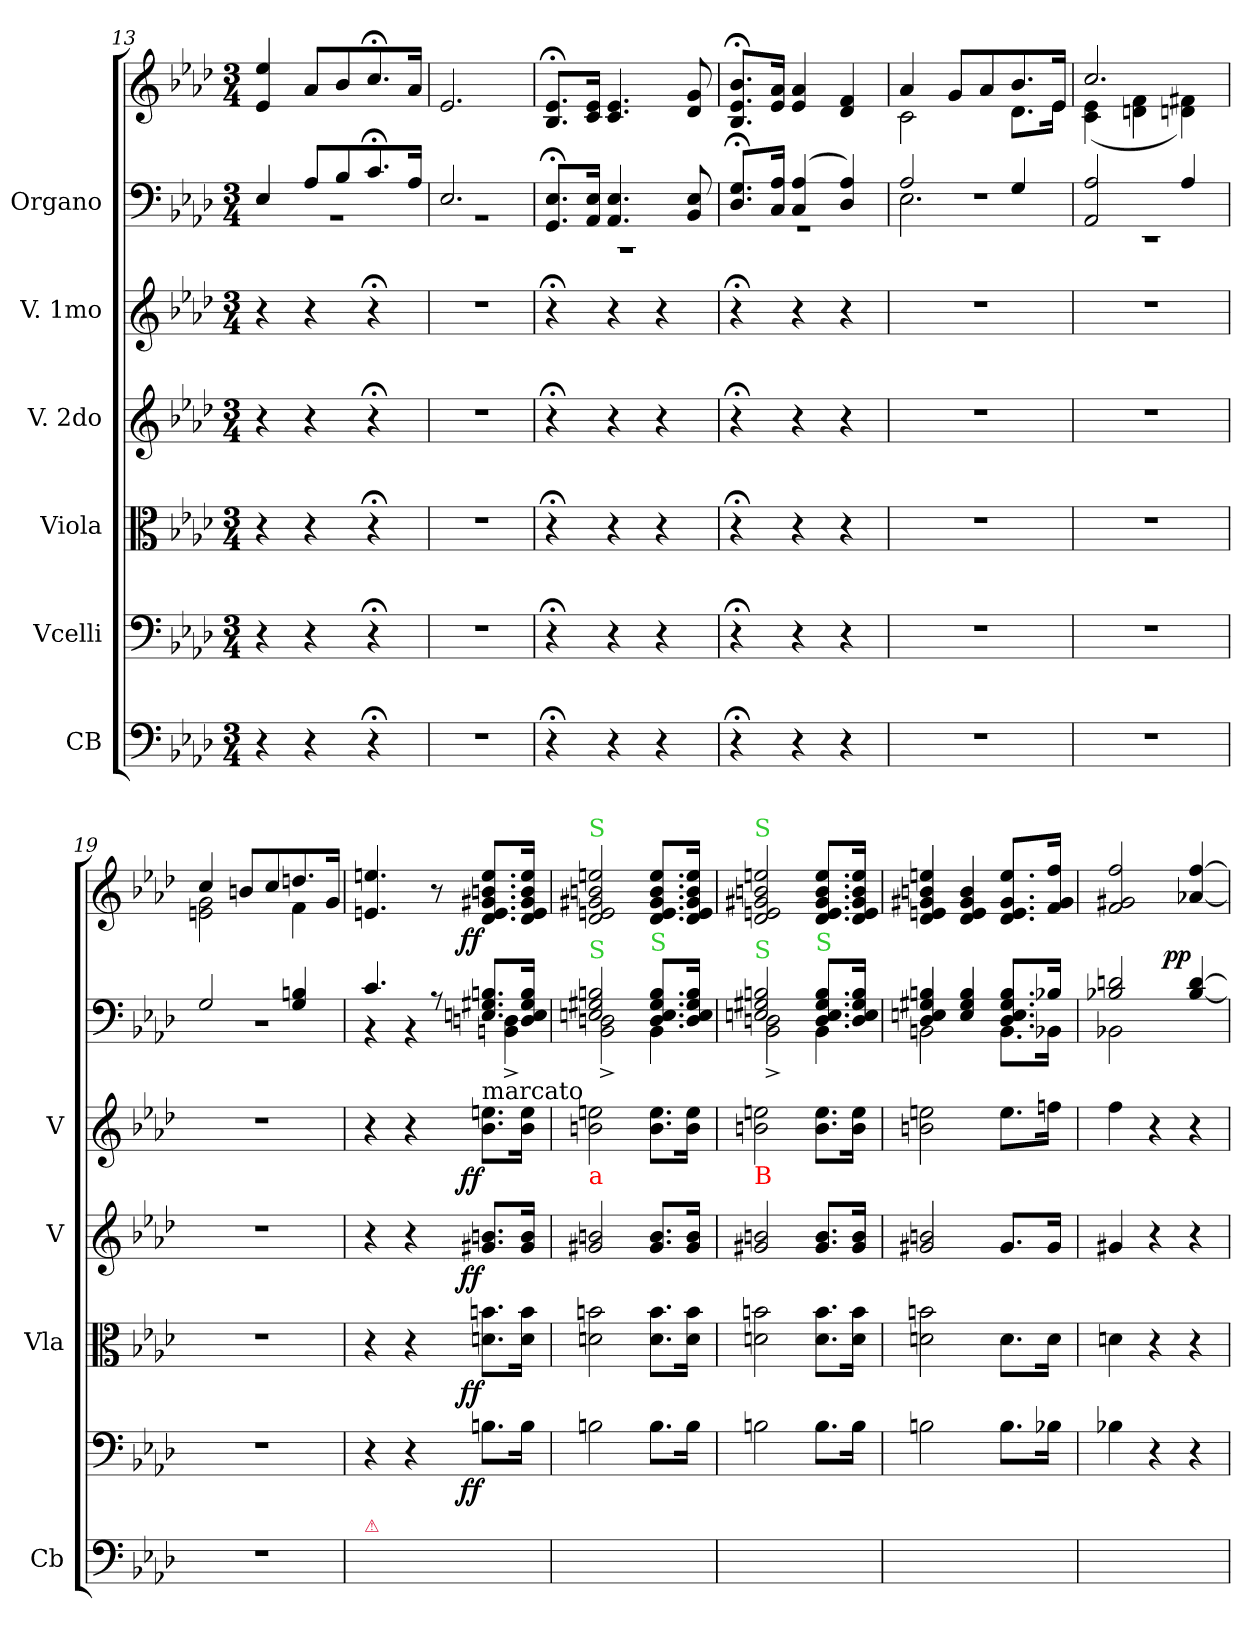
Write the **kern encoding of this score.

**kern	**kern	**dynam	**kern	**dynam	**kern	**dynam	**kern	**dynam	**kern	**kern	**dynam
*part6	*part5	*part5	*part4	*part4	*part3	*part3	*part2	*part2	*part1	*part1	*part1
*staff7	*staff6	*staff6	*staff5	*staff5	*staff4	*staff4	*staff3	*staff3	*staff2	*staff1	*staff1/2
*I"CB	*I"Vcelli	*	*I"Viola	*	*I"V. 2do	*	*I"V. 1mo	*	*I"Organo	*	*
*I'Cb	*	*	*I'Vla	*	*I'V	*	*I'V	*	*	*	*
*clefF4	*clefF4	*	*clefC3	*	*clefG2	*	*clefG2	*	*clefF4	*clefG2	*
*k[b-e-a-d-]	*k[b-e-a-d-]	*	*k[b-e-a-d-]	*	*k[b-e-a-d-]	*	*k[b-e-a-d-]	*	*k[b-e-a-d-]	*k[b-e-a-d-]	*
*M3/4	*M3/4	*	*M3/4	*	*M3/4	*	*M3/4	*	*M3/4	*M3/4	*
=13	=13	=13	=13	=13	=13	=13	=13	=13	=13	=13	=13
*	*	*	*	*	*	*	*	*	*^	*	*
4r	4r	.	4r	.	4r	.	4r	.	4E-/	2.r	4e-/ 4ee-/	.
4r	4r	.	4r	.	4r	.	4r	.	8A-/L	.	8a-/L	.
.	.	.	.	.	.	.	.	.	8B-/	.	8b-/	.
4r;<	4r;<	.	4r;<	.	4r;<	.	4r;<	.	8.c;</	.	8.cc;</	.
.	.	.	.	.	.	.	.	.	16A-/Jk	.	16a-/Jk	.
=14	=14	=14	=14	=14	=14	=14	=14	=14	=14	=14	=14	=14
2.r	2.r	.	2.r	.	2.r	.	2.r	.	2.E-/	2.r	2.e-/	.
=15	=15	=15	=15	=15	=15	=15	=15	=15	=15	=15	=15	=15
4r;<	4r;<	.	4r;<	.	4r;<	.	4r;<	.	8.GG;</ 8.E-;</L	2.r	8.B-;</ 8.e-;</L	.
.	.	.	.	.	.	.	.	.	16AA-/ 16E-/Jk	.	16c/ 16e-/Jk	.
4r	4r	.	4r	.	4r	.	4r	.	4.AA-/ 4.E-/	.	4.c/ 4.e-/	.
4r	4r	.	4r	.	4r	.	4r	.	.	.	.	.
.	.	.	.	.	.	.	.	.	8BB-/ 8E-/	.	8d-/ 8g/	.
=16	=16	=16	=16	=16	=16	=16	=16	=16	=16	=16	=16	=16
4r;<	4r;<	.	4r;<	.	4r;<	.	4r;<	.	8.D-;</ 8.G;</L	2.r	8.B-;</ 8.e-;</ 8.b-;</L	.
.	.	.	.	.	.	.	.	.	16C/ 16A-/Jk	.	16e-/ 16a-/Jk	.
4r	4r	.	4r	.	4r	.	4r	.	(4C/ 4A-/	.	4e-/ 4a-/	.
4r	4r	.	4r	.	4r	.	4r	.	4D-/ 4A-/)	.	4d-/ 4f/	.
=17	=17	=17	=17	=17	=17	=17	=17	=17	=17	=17	=17	=17
*	*	*	*	*	*	*	*	*	*	*^	*^	*
2.r	2.r	.	2.r	.	2.r	.	2.r	.	2A-/	2.r	2.E-\	4a-/	2c\	.
.	.	.	.	.	.	.	.	.	.	.	.	8g/L	.	.
.	.	.	.	.	.	.	.	.	.	.	.	8a-/	.	.
.	.	.	.	.	.	.	.	.	4G/	.	.	8.b-/	8.d-\L	.
.	.	.	.	.	.	.	.	.	.	.	.	16e-/Jk	16e-\Jk	.
*	*	*	*	*	*	*	*	*	*	*v	*v	*	*	*
=18	=18	=18	=18	=18	=18	=18	=18	=18	=18	=18	=18	=18	=18
2.r	2.r	.	2.r	.	2.r	.	2.r	.	2AA-/ 2A-/	2.r	2.cc/	(>4c\ 4e-\	.
.	.	.	.	.	.	.	.	.	.	.	.	4dn\ 4f\	.
.	.	.	.	.	.	.	.	.	4A-/	.	.	4dn\ 4f#X\)	.
=19	=19	=19	=19	=19	=19	=19	=19	=19	=19	=19	=19	=19	=19
2.r	2.r	.	2.r	.	2.r	.	2.r	.	2G/	2.r	4cc/	2en\ 2g\	.
.	.	.	.	.	.	.	.	.	.	.	8bn/L	.	.
.	.	.	.	.	.	.	.	.	.	.	8cc/	.	.
.	.	.	.	.	.	.	.	.	4G/ 4Bn/	.	8.ddn/	4f\	.
.	.	.	.	.	.	.	.	.	.	.	16g/Jk	.	.
*	*	*	*	*	*	*	*	*	*	*	*v	*v	*
=20	=20	=20	=20	=20	=20	=20	=20	=20	=20	=20	=20	=20
!LO:TX:a:color=crimson:t=⚠	!	!	!	!	!	!	!	!	!	!	!	!
4ryy	4r	.	4r	.	4r	.	4r	.	4.c/	4r	4.en/ 4.een/	.
4ryy	4r	.	4r	.	4r	.	4r	.	.	4r	.	.
.	.	.	.	.	.	.	.	.	8r	.	8r	.
!	!	!	!	!	!	!	!LO:TX:a:t=marcato	!	!	!	!	!
!	!	!LO:DY:rj	!	!LO:DY:rj	!	!LO:DY:rj	!	!LO:DY:rj	!	!	!	!LO:DY:rj
8.Bn\Lyy	8.Bn\L	ff	8.dn\ 8.bn\L	ff	8.g#X/ 8.bn/L	ff	8.b-\ 8.een\L	ff	8.En/ 8.G#X/ 8.Bn/L	4BBn^\ 4Dn^\	8.d-/ 8.e/ 8.g#X/ 8.bn/ 8.ee/L	ff
16B\Jkyy	16B\Jk	.	16d\ 16b\Jk	.	16g#/ 16b/Jk	.	16b-\ 16ee\Jk	.	16D/ 16E/ 16G#/ 16B/Jk	.	16d-/ 16e/ 16g#/ 16b/ 16ee/Jk	.
=21	=21	=21	=21	=21	=21	=21	=21	=21	=21	=21	=21	=21
!	!	!	!	!	!	!	!	!	!	!	!LO:TX:a:color=limegreen:t=S	!
!	!	!	!	!	!	!	!	!	!LO:TX:a:color=limegreen:t=S	!	!	!
!	!	!	!	!	!	!	!LO:TX:b:color=red:t=a	!	!	!	!	!
2Bn\yy	2Bn\	.	2dn\ 2bn\	.	2g#X/ 2bn/	.	2bn\ 2een\	.	2En/ 2G#X/ 2Bn/	2BB-^\ 2Dn^\	2d-/ 2en/ 2g#X/ 2bn/ 2een/	.
!	!	!	!	!	!	!	!	!	!LO:TX:a:color=limegreen:t=S	!	!	!
8.B\Lyy	8.B\L	.	8.d\ 8.b\L	.	8.g#/ 8.b/L	.	8.b\ 8.ee\L	.	8.D/ 8.E/ 8.G#/ 8.B/L	4BB-\	8.d-/ 8.e/ 8.g#/ 8.b/ 8.ee/L	.
16B\Jkyy	16B\Jk	.	16d\ 16b\Jk	.	16g#/ 16b/Jk	.	16b\ 16ee\Jk	.	16D/ 16E/ 16G#/ 16B/Jk	.	16d-/ 16e/ 16g#/ 16b/ 16ee/Jk	.
=22	=22	=22	=22	=22	=22	=22	=22	=22	=22	=22	=22	=22
!	!	!	!	!	!	!	!	!	!	!	!LO:TX:a:color=limegreen:t=S	!
!	!	!	!	!	!	!	!	!	!LO:TX:a:color=limegreen:t=S	!	!	!
!	!	!	!	!	!	!	!LO:TX:b:color=red:t=B	!	!	!	!	!
2Bn\yy	2Bn\	.	2dn\ 2bn\	.	2g#X/ 2bn/	.	2bn\ 2een\	.	2En/ 2G#X/ 2Bn/	2BB-^\ 2Dn^\	2d-/ 2en/ 2g#X/ 2bn/ 2een/	.
!	!	!	!	!	!	!	!	!	!LO:TX:a:color=limegreen:t=S	!	!	!
8.B\Lyy	8.B\L	.	8.d\ 8.b\L	.	8.g#/ 8.b/L	.	8.b\ 8.ee\L	.	8.D/ 8.E/ 8.G#/ 8.B/L	4BB-\	8.d-/ 8.e/ 8.g#/ 8.b/ 8.ee/L	.
16B\Jkyy	16B\Jk	.	16d\ 16b\Jk	.	16g#/ 16b/Jk	.	16b\ 16ee\Jk	.	16D/ 16E/ 16G#/ 16B/Jk	.	16d-/ 16e/ 16g#/ 16b/ 16ee/Jk	.
=23	=23	=23	=23	=23	=23	=23	=23	=23	=23	=23	=23	=23
2Bn\yy	2Bn\	.	2dn\ 2bn\	.	2g#X/ 2bn/	.	2bn\ 2een\	.	4D-/ 4En/ 4G#X/ 4Bn/	2BBn\	4d-/ 4en/ 4g#X/ 4bn/ 4een/	.
.	.	.	.	.	.	.	.	.	4E/ 4G#/ 4B/	.	4d-/ 4e/ 4g#/ 4b/	.
8.B\Lyy	8.B\L	.	8.d\L	.	8.g#/L	.	8.ee\L	.	8.D-/ 8.E/ 8.G#/ 8.B/L	8.BB\L	8.d-/ 8.e/ 8.g#/ 8.ee/L	.
16B-X\Jkyy	16B-X\Jk	.	16d\Jk	.	16g#/Jk	.	16ffn\Jk	.	16B-X/Jk	16BB-X\Jk	16f/ 16g#/ 16ff/Jk	.
=24	=24	=24	=24	=24	=24	=24	=24	=24	=24	=24	=24	=24
4B-X\yy	4B-X\	.	4dn\	.	4g#X/	.	4ff\	.	2B-X/ 2dn/	2BB-X\	2f/ 2g#X/ 2ff/	.
4ryy	4r	.	4r	.	4r	.	4r	.	.	.	.	.
!	!	!	!	!	!	!	!	!	!	!	!	!LO:DY:rj
4ryy	4r	.	4r	.	4r	.	4r	.	[4B-/ [4d/	4ryy	[4a-X/ [4ff/	pp
*	*	*	*	*	*	*	*	*	*v	*v	*	*
=	=	=	=	=	=	=	=	=	=	=	=
*-	*-	*-	*-	*-	*-	*-	*-	*-	*-	*-	*-
